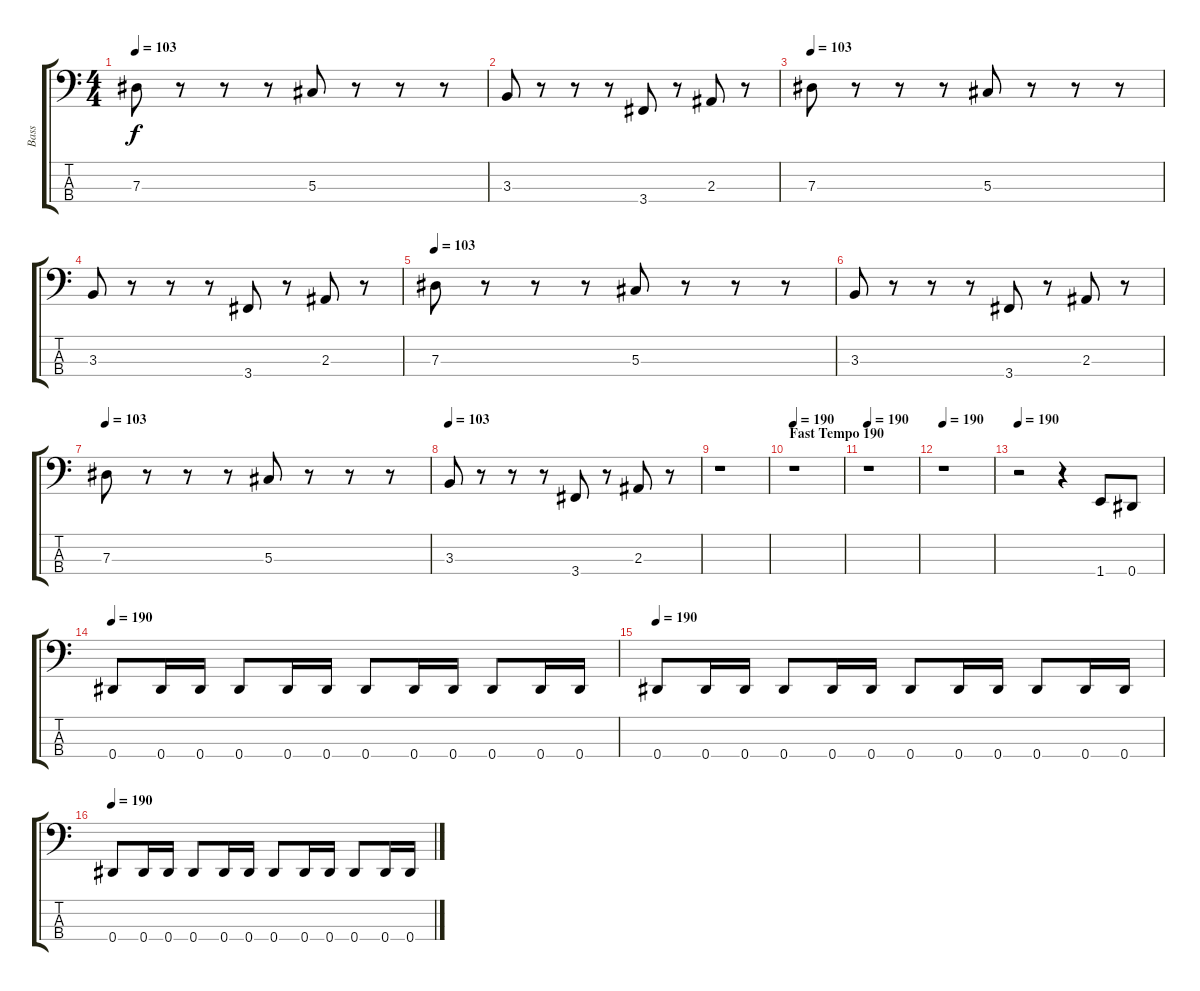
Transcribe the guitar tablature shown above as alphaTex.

\track ("Bass" "Bass") {instrument electricbasspick}
\staff {score tabs}
\tuning (Gb2 Db2 Ab1 Eb1) {hide}
\ts (4 4)
\tempo 103
\clef f4
\ks c
7.3.8{dy f} r.8 r.8 r.8 5.3.8 r.8 r.8 r.8 |
3.3.8 r.8 r.8 r.8 3.4.8 r.8 2.3.8 r.8 |
\tempo 103
7.3.8 r.8 r.8 r.8 5.3.8 r.8 r.8 r.8 |
3.3.8 r.8 r.8 r.8 3.4.8 r.8 2.3.8 r.8 |
\tempo 103
7.3.8 r.8 r.8 r.8 5.3.8 r.8 r.8 r.8 |
3.3.8 r.8 r.8 r.8 3.4.8 r.8 2.3.8 r.8 |
\tempo 103
7.3.8 r.8 r.8 r.8 5.3.8 r.8 r.8 r.8 |
\tempo 103
3.3.8 r.8 r.8 r.8 3.4.8 r.8 2.3.8 r.8 |
r.1 |
\section ("" "Fast Tempo 190")
\tempo 190
r.1 |
\tempo 190
r.1 |
\tempo 190
r.1 |
\tempo 190
r.2 r.4 1.4.8 0.4.8 |
\tempo 190
0.4.8 0.4.16 0.4.16 0.4.8 0.4.16 0.4.16 0.4.8 0.4.16 0.4.16 0.4.8 0.4.16 0.4.16 |
\tempo 190
0.4.8 0.4.16 0.4.16 0.4.8 0.4.16 0.4.16 0.4.8 0.4.16 0.4.16 0.4.8 0.4.16 0.4.16 |
\tempo 190
0.4.8 0.4.16 0.4.16 0.4.8 0.4.16 0.4.16 0.4.8 0.4.16 0.4.16 0.4.8 0.4.16 0.4.16
